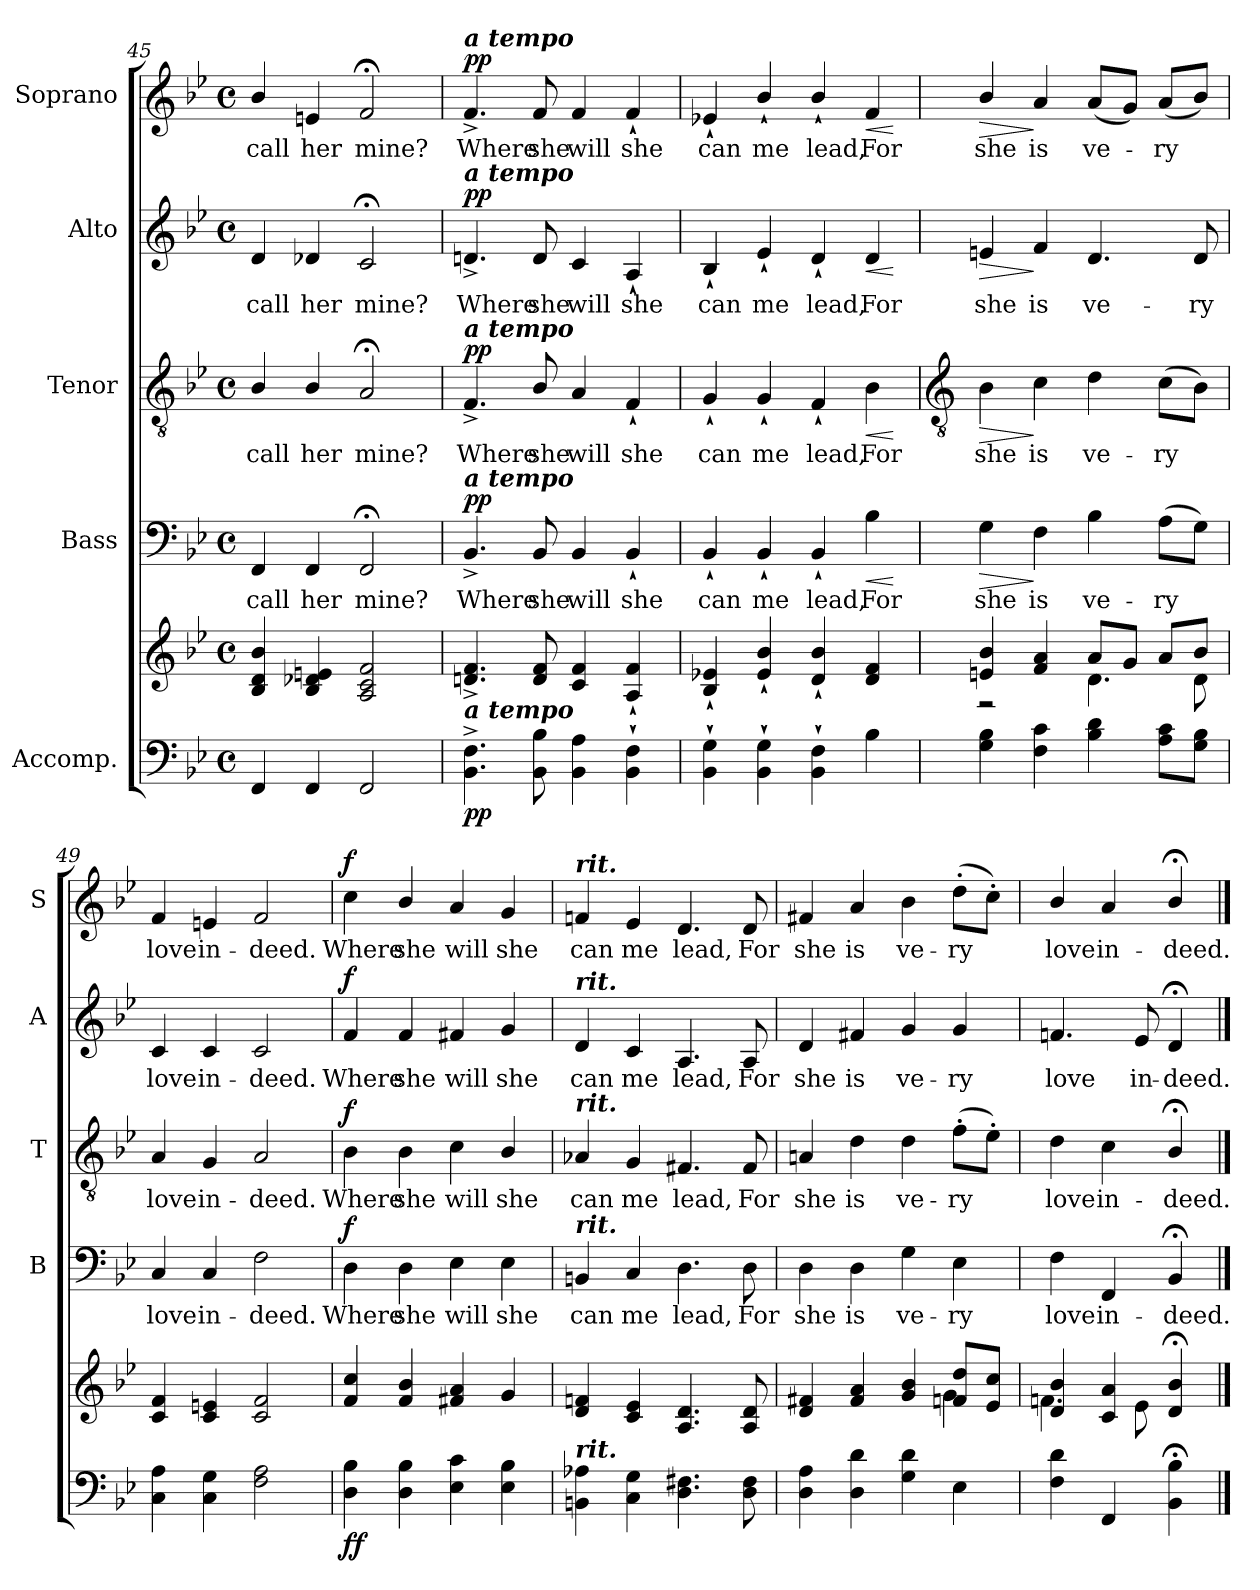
**kern	**kern	**dynam	**kern	**text	**dynam	**kern	**text	**dynam	**kern	**text	**dynam	**kern	**text	**dynam
*part5	*part5	*part5	*part4	*part4	*part4	*part3	*part3	*part3	*part2	*part2	*part2	*part1	*part1	*part1
*staff6	*staff5	*staff5/6	*staff4	*staff4	*staff4	*staff3	*staff3	*staff3	*staff2	*staff2	*staff2	*staff1	*staff1	*staff1
*I"Accomp.	*	*	*I"Bass	*	*	*I"Tenor	*	*	*I"Alto	*	*	*I"Soprano	*	*
*	*	*	*I'B	*	*	*I'T	*	*	*I'A	*	*	*I'S	*	*
*clefF4	*clefG2	*	*clefF4	*	*	*clefGv2	*	*	*clefG2	*	*	*clefG2	*	*
*k[b-e-]	*k[b-e-]	*	*k[b-e-]	*	*	*k[b-e-]	*	*	*k[b-e-]	*	*	*k[b-e-]	*	*
*B-:	*B-:	*	*B-:	*	*	*B-:	*	*	*B-:	*	*	*B-:	*	*
*M4/4	*M4/4	*	*M4/4	*	*	*M4/4	*	*	*M4/4	*	*	*M4/4	*	*
*met(c)	*met(c)	*	*met(c)	*	*	*met(c)	*	*	*met(c)	*	*	*met(c)	*	*
=45	=45	=45	=45	=45	=45	=45	=45	=45	=45	=45	=45	=45	=45	=45
!	!	!	!	!LO:LY:b	!	!	!LO:LY:b	!	!	!LO:LY:b	!	!	!LO:LY:b	!
4FF	4B-/ 4d/ 4b-/	.	4FF	call	.	4B-/	call	.	4d	call	.	4b-/	call	.
!	!	!	!	!LO:LY:b	!	!	!LO:LY:b	!	!	!LO:LY:b	!	!	!LO:LY:b	!
4FF	4B- 4d-X 4en	.	4FF	her	.	4B-/	her	.	4d-X	her	.	4en	her	.
!	!	!	!	!LO:LY:b	!	!	!LO:LY:b	!	!	!LO:LY:b	!	!	!LO:LY:b	!
2FF	2A 2c 2f	.	2FF;<	mine?	.	2A;<	mine?	.	2c;<	mine?	.	2f;<	mine?	.
=46	=46	=46	=46	=46	=46	=46	=46	=46	=46	=46	=46	=46	=46	=46
!	!	!	!	!	!	!	!	!	!	!	!	!LO:TX:a:Bi:t=a tempo	!	!
!	!	!	!	!	!	!	!	!	!LO:TX:a:Bi:t=a tempo	!	!	!	!	!
!	!	!	!	!	!	!LO:TX:a:Bi:t=a tempo	!	!	!	!	!	!	!	!
!	!	!	!LO:TX:a:Bi:t=a tempo	!	!	!	!	!	!	!	!	!	!	!
!LO:TX:a:Bi:t=a tempo	!	!	!	!	!	!	!	!	!	!	!	!	!	!
!	!	!LO:DY:b=2	!	!LO:LY:b	!	!	!LO:LY:b	!	!	!LO:LY:b	!	!	!LO:LY:b	!
!	!	!LO:DY:n=1:b	!	!	!LO:DY:b	!	!	!LO:DY:b	!	!	!LO:DY:b	!	!	!LO:DY:b
4.BB-^ 4.F^	4.dn^ 4.f^	p p	4.BB-^	Where	pp	4.F^	Where	pp	4.dn^	Where	pp	4.f^	Where	pp
!	!	!	!	!LO:LY:b	!	!	!LO:LY:b	!	!	!LO:LY:b	!	!	!LO:LY:b	!
8BB- 8B-	8d 8f	.	8BB-	she	.	8B-/	she	.	8d	she	.	8f	she	.
!	!	!	!	!LO:LY:b	!	!	!LO:LY:b	!	!	!LO:LY:b	!	!	!LO:LY:b	!
4BB- 4A	4c 4f	.	4BB-	will	.	4A	will	.	4c	will	.	4f	will	.
!	!	!	!	!LO:LY:b	!	!	!LO:LY:b	!	!	!LO:LY:b	!	!	!LO:LY:b	!
4BB-` 4F`	4A` 4f`	.	4BB-`	she	.	4F`	she	.	4A`	she	.	4f`	she	.
=47	=47	=47	=47	=47	=47	=47	=47	=47	=47	=47	=47	=47	=47	=47
!	!	!	!	!LO:LY:b	!	!	!LO:LY:b	!	!	!LO:LY:b	!	!	!LO:LY:b	!
4BB-` 4G`	4B-` 4e-X`	.	4BB-`	can	.	4G`	can	.	4B-`	can	.	4e-X`	can	.
!	!	!	!	!LO:LY:b	!	!	!LO:LY:b	!	!	!LO:LY:b	!	!	!LO:LY:b	!
4BB-` 4G`	4e-/` 4b-/`	.	4BB-`	me	.	4G`	me	.	4e-`	me	.	4b-`/	me	.
!	!	!	!	!LO:LY:b	!	!	!LO:LY:b	!	!	!LO:LY:b	!	!	!LO:LY:b	!
4BB-` 4F`	4d/` 4b-/`	.	4BB-`	lead,	.	4F`	lead,	.	4d`	lead,	.	4b-`/	lead,	.
!	!	!	!	!LO:LY:b	!LO:HP:b	!	!LO:LY:b	!LO:HP:b	!	!LO:LY:b	!LO:HP:b	!	!LO:LY:b	!LO:HP:b
4B-	4d 4f	.	4B-	For	<	4B-	For	<	4d	For	<	4f	For	<
.	.	.	.	.	[	.	.	[	.	.	[	.	.	[
!!LO:LB:g=z
=48	=48	=48	=48	=48	=48	=48	=48	=48	=48	=48	=48	=48	=48	=48
*	*	*	*	*	*	*clefGv2	*	*	*	*	*	*	*	*
*	*^	*	*	*	*	*	*	*	*	*	*	*	*	*
!	!	!	!	!	!LO:LY:b	!LO:HP:b	!	!LO:LY:b	!LO:HP:b	!	!LO:LY:b	!LO:HP:b	!	!LO:LY:b	!LO:HP:b
4G 4B-	4en/ 4b-/	2r	.	4G	she	>	4B-	she	>	4en	she	>	4b-/	she	>
!	!	!	!	!	!LO:LY:b	!	!	!LO:LY:b	!	!	!LO:LY:b	!	!	!LO:LY:b	!
4F 4c	4f 4a	.	.	4F	is	]	4c	is	]	4f	is	]	4a	is	]
!	!	!	!	!	!LO:LY:b	!	!	!LO:LY:b	!	!	!LO:LY:b	!	!	!LO:LY:b	!
4B- 4d	8aL	4.d\	.	4B-	ve-	.	4d	ve-	.	4.d	ve-	.	(<8aL	ve-	.
.	8gJ	.	.	.	.	.	.	.	.	.	.	.	8gJ)	.	.
!	!	!	!	!	!LO:LY:b	!	!	!LO:LY:b	!	!	!	!	!	!LO:LY:b	!
8A 8cL	8aL	.	.	(>8AL	-ry	.	(>8cL	-ry	.	.	.	.	(<8aL	ry	.
!	!	!	!	!	!	!	!	!	!	!	!LO:LY:b	!	!	!	!
8G 8B-J	8b-J	8d\	.	8GJ)	.	.	8B-J)	.	.	8d	-ry	.	8b-J)	.	.
=49	=49	=49	=49	=49	=49	=49	=49	=49	=49	=49	=49	=49	=49	=49	=49
!	!	!	!	!	!LO:LY:b	!	!	!LO:LY:b	!	!	!LO:LY:b	!	!	!LO:LY:b	!
4C 4A	4c 4f	1ryy	.	4C	love	.	4A	love	.	4c	love	.	4f	love	.
!	!	!	!	!	!LO:LY:b	!	!	!LO:LY:b	!	!	!LO:LY:b	!	!	!LO:LY:b	!
4C 4G	4c 4en	.	.	4C	in-	.	4G	in-	.	4c	in-	.	4en	in-	.
!	!	!	!	!	!LO:LY:b	!	!	!LO:LY:b	!	!	!LO:LY:b	!	!	!LO:LY:b	!
2F 2A	2c 2f	.	.	2F	-deed.	.	2A	-deed.	.	2c	-deed.	.	2f	-deed.	.
=50	=50	=50	=50	=50	=50	=50	=50	=50	=50	=50	=50	=50	=50	=50	=50
!	!	!	!LO:DY:b=2	!	!LO:LY:b	!	!	!LO:LY:b	!	!	!LO:LY:b	!	!	!LO:LY:b	!
!	!	!	!LO:DY:n=1:b	!	!	!LO:DY:b	!	!	!LO:DY:b	!	!	!LO:DY:b	!	!	!LO:DY:b
4D 4B-	4f 4cc	1ryy	f f	4D	Where	f	4B-	Where	f	4f	Where	f	4cc	Where	f
!	!	!	!	!	!LO:LY:b	!	!	!LO:LY:b	!	!	!LO:LY:b	!	!	!LO:LY:b	!
4D 4B-	4f/ 4b-/	.	.	4D	she	.	4B-	she	.	4f	she	.	4b-/	she	.
!	!	!	!	!	!LO:LY:b	!	!	!LO:LY:b	!	!	!LO:LY:b	!	!	!LO:LY:b	!
4E- 4c	4f#X 4a	.	.	4E-	will	.	4c	will	.	4f#X	will	.	4a	will	.
!	!	!	!	!	!LO:LY:b	!	!	!LO:LY:b	!	!	!LO:LY:b	!	!	!LO:LY:b	!
4E- 4B-	4g	.	.	4E-	she	.	4B-/	she	.	4g	she	.	4g	she	.
=51	=51	=51	=51	=51	=51	=51	=51	=51	=51	=51	=51	=51	=51	=51	=51
!	!	!	!	!	!	!	!	!	!	!	!	!	!LO:TX:a:Bi:t=rit.	!	!
!	!	!	!	!	!	!	!	!	!	!LO:TX:a:Bi:t=rit.	!	!	!	!	!
!	!	!	!	!	!	!	!LO:TX:a:Bi:t=rit.	!	!	!	!	!	!	!	!
!	!	!	!	!LO:TX:a:Bi:t=rit.	!	!	!	!	!	!	!	!	!	!	!
!LO:TX:a:Bi:t=rit.	!	!	!	!	!	!	!	!	!	!	!	!	!	!	!
!	!	!	!	!	!LO:LY:b	!	!	!LO:LY:b	!	!	!LO:LY:b	!	!	!LO:LY:b	!
4BBn 4A-X	4d 4fn	1ryy	.	4BBn	can	.	4A-X	can	.	4d	can	.	4fn	can	.
!	!	!	!	!	!LO:LY:b	!	!	!LO:LY:b	!	!	!LO:LY:b	!	!	!LO:LY:b	!
4C 4G	4c 4e-	.	.	4C	me	.	4G	me	.	4c	me	.	4e-	me	.
!	!	!	!	!	!LO:LY:b	!	!	!LO:LY:b	!	!	!LO:LY:b	!	!	!LO:LY:b	!
4.D 4.F#X	4.A 4.d	.	.	4.D	lead,	.	4.F#X	lead,	.	4.A	lead,	.	4.d	lead,	.
!	!	!	!	!	!LO:LY:b	!	!	!LO:LY:b	!	!	!LO:LY:b	!	!	!LO:LY:b	!
8D 8F#	8A 8d	.	.	8D	For	.	8F#	For	.	8A	For	.	8d	For	.
=52	=52	=52	=52	=52	=52	=52	=52	=52	=52	=52	=52	=52	=52	=52	=52
!	!	!	!	!	!LO:LY:b	!	!	!LO:LY:b	!	!	!LO:LY:b	!	!	!LO:LY:b	!
4D 4A	4d 4f#X	2ryy	.	4D	she	.	4An	she	.	4d	she	.	4f#X	she	.
!	!	!	!	!	!LO:LY:b	!	!	!LO:LY:b	!	!	!LO:LY:b	!	!	!LO:LY:b	!
4D 4d	4f# 4a	.	.	4D	is	.	4d	is	.	4f#X	is	.	4a	is	.
!	!	!	!	!	!LO:LY:b	!	!	!LO:LY:b	!	!	!LO:LY:b	!	!	!LO:LY:b	!
4G 4d	4g 4b-	4ryy	.	4G	ve-	.	4d	ve-	.	4g	ve-	.	4b-	ve-	.
!	!	!	!	!	!LO:LY:b	!	!	!LO:LY:b	!	!	!LO:LY:b	!	!	!LO:LY:b	!
4E-	8fn 8ddL	4g\	.	4E-	-ry	.	(>8f'L	-ry	.	4g	-ry	.	(>8dd'L	-ry	.
.	8e- 8ccJ	.	.	.	.	.	8e-'J)	.	.	.	.	.	8cc'J)	.	.
=53	=53	=53	=53	=53	=53	=53	=53	=53	=53	=53	=53	=53	=53	=53	=53
!	!	!	!	!	!LO:LY:b	!	!	!LO:LY:b	!	!	!LO:LY:b	!	!	!LO:LY:b	!
4F 4d	4d/ 4b-/	4.fn\	.	4F	love	.	4d	love	.	4.fn	love	.	4b-/	love	.
!	!	!	!	!	!LO:LY:b	!	!	!LO:LY:b	!	!	!	!	!	!LO:LY:b	!
4FF	4c 4a	.	.	4FF	in-	.	4c	in-	.	.	.	.	4a	in-	.
!	!	!	!	!	!	!	!	!	!	!	!LO:LY:b	!	!	!	!
.	.	8e-\	.	.	.	.	.	.	.	8e-	in-	.	.	.	.
!	!	!	!	!	!LO:LY:b	!	!	!LO:LY:b	!	!	!LO:LY:b	!	!	!LO:LY:b	!
4BB-; 4B-;	4d/;< 4b-/;<	4ryy	.	4BB-;<	-deed.	.	4B-;</	-deed.	.	4d;<	-deed.	.	4b-;</	-deed.	.
*	*v	*v	*	*	*	*	*	*	*	*	*	*	*	*	*
==	==	==	==	==	==	==	==	==	==	==	==	==	==	==
*-	*-	*-	*-	*-	*-	*-	*-	*-	*-	*-	*-	*-	*-	*-
